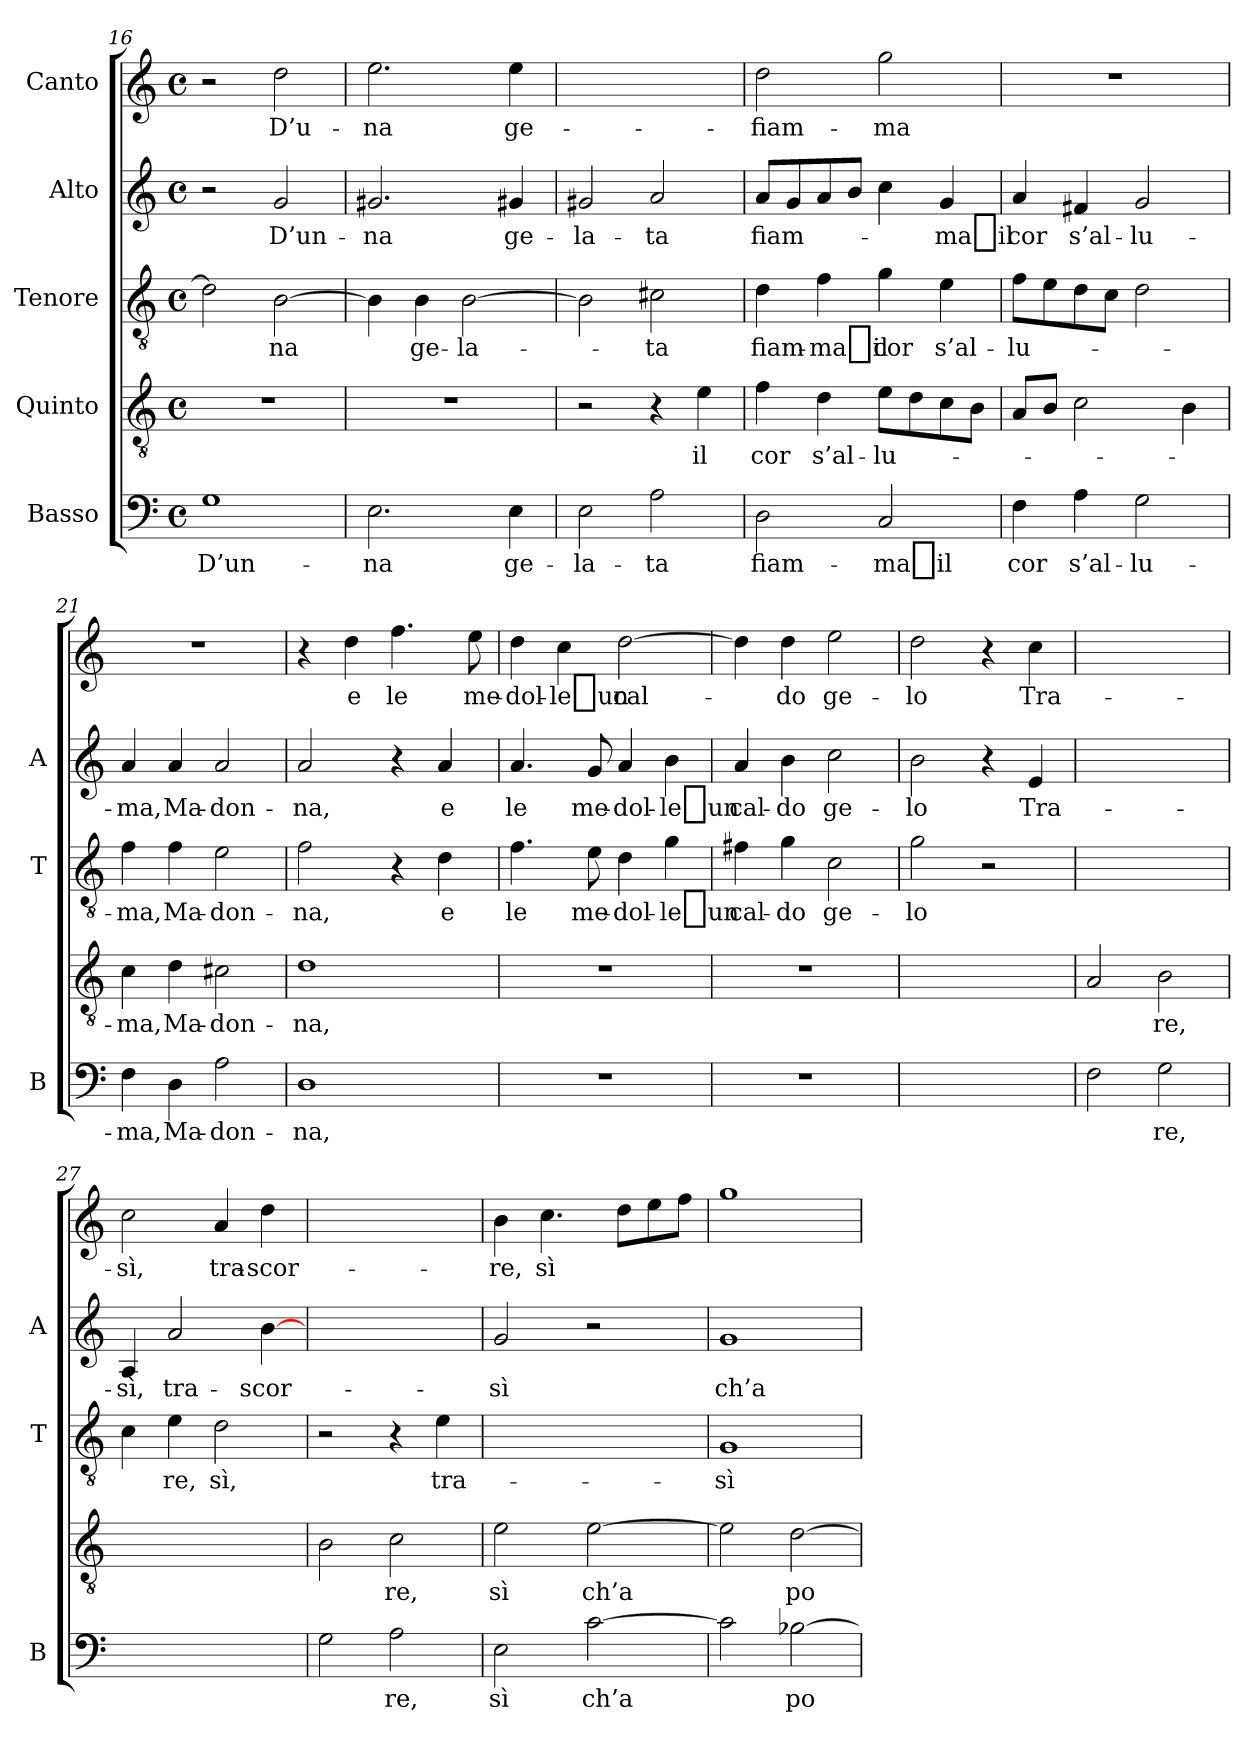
**kern	**text	**kern	**text	**kern	**text	**kern	**text	**kern	**text
*part5	*part5	*part4	*part4	*part3	*part3	*part2	*part2	*part1	*part1
*staff5	*staff5	*staff4	*staff4	*staff3	*staff3	*staff2	*staff2	*staff1	*staff1
*I"Basso	*	*I"Quinto	*	*I"Tenore	*	*I"Alto	*	*I"Canto	*
*I'B	*	*	*	*I'T	*	*I'A	*	*	*
*clefF4	*	*clefGv2	*	*clefGv2	*	*clefG2	*	*clefG2	*
*k[]	*	*k[]	*	*k[]	*	*k[]	*	*k[]	*
*C:	*	*C:	*	*C:	*	*C:	*	*C:	*
*M4/4	*	*M4/4	*	*M4/4	*	*M4/4	*	*M4/4	*
*met(c)	*	*met(c)	*	*met(c)	*	*met(c)	*	*met(c)	*
=16	=16	=16	=16	=16	=16	=16	=16	=16	=16
1G	D’un-	1r	.	2d]	.	2r	.	2r	.
.	.	.	.	[2B	-na	2g	D’un-	2dd	D’u-
=17	=17	=17	=17	=17	=17	=17	=17	=17	=17
2.E	-na	1r	.	4B]	.	2.g#X	-na	2.ee	-na
.	.	.	.	4B	ge-	.	.	.	.
.	.	.	.	[2B	la-	.	.	.	.
4E	ge-	.	.	.	.	4g#X	ge-	4ee	ge-
=18	=18	=18	=18	=18	=18	=18	=18	=18	=18
2E	la-	2r	.	2B]	.	2g#X	la-	1ryy	.
2A	-ta	4r	.	2c#X	-ta	2a	-ta	.	.
.	.	4e	-il	.	.	.	.	.	.
=19	=19	=19	=19	=19	=19	=19	=19	=19	=19
2D	fiam-	4f	-cor	4d	fiam-	8aL	fiam-	2dd	fiam-
.	.	.	.	.	.	8g	.	.	.
.	.	4d	s’al-	4f	-ma_il	8a	.	.	.
.	.	.	.	.	.	8bJ	.	.	.
2C	-ma_il	8eL	lu-	4g	-cor	4cc	.	2gg	-ma
.	.	8d	.	.	.	.	.	.	.
.	.	8c	.	4e	s’al-	4g	-ma_il	.	.
.	.	8BJ	.	.	.	.	.	.	.
=20	=20	=20	=20	=20	=20	=20	=20	=20	=20
4F	-cor	8AL	.	8fL	lu-	4a	-cor	1r	.
.	.	8BJ	.	8e	.	.	.	.	.
4A	s’al-	2c	.	8d	.	4f#X	s’al-	.	.
.	.	.	.	8cJ	.	.	.	.	.
2G	lu-	.	.	2d	.	2g	lu-	.	.
.	.	4B	.	.	.	.	.	.	.
=21	=21	=21	=21	=21	=21	=21	=21	=21	=21
4F	-ma,	4c	-ma,	4f	-ma,	4a	-ma,	1r	.
4D	Ma-	4d	Ma-	4f	Ma-	4a	Ma-	.	.
2A	don-	2c#X	don-	2e	don-	2a	don-	.	.
=22	=22	=22	=22	=22	=22	=22	=22	=22	=22
1D	-na,	1d	-na,	2f	-na,	2a	-na,	4r	.
.	.	.	.	.	.	.	.	4dd	-e
.	.	.	.	4r	.	4r	.	4.ff	-le
.	.	.	.	4d	-e	4a	-e	.	.
.	.	.	.	.	.	.	.	8ee	me-
=23	=23	=23	=23	=23	=23	=23	=23	=23	=23
1r	.	1r	.	4.f	-le	4.a	-le	4dd	dol-
.	.	.	.	.	.	.	.	4cc	-le_un
.	.	.	.	8e	me-	8g	me-	.	.
.	.	.	.	4d	dol-	4a	dol-	[2dd	cal-
.	.	.	.	4g	-le_un	4b	-le_un	.	.
=24	=24	=24	=24	=24	=24	=24	=24	=24	=24
1r	.	1r	.	4f#X	cal-	4a	cal-	4dd]	.
.	.	.	.	4g	-do	4b	-do	4dd	-do
.	.	.	.	2c	ge-	2cc	ge-	2ee	ge-
=25	=25	=25	=25	=25	=25	=25	=25	=25	=25
1ryy	.	1ryy	.	2g	-lo	2b	-lo	2dd	-lo
.	.	.	.	2r	.	4r	.	4r	.
.	.	.	.	.	.	4e	Tra-	4cc	Tra-
=26	=26	=26	=26	=26	=26	=26	=26	=26	=26
2F	.	2A	.	1ryy	.	1ryy	.	1ryy	.
2G	-re,	2B	-re,	.	.	.	.	.	.
=27	=27	=27	=27	=27	=27	=27	=27	=27	=27
1ryy	.	1ryy	.	4c	.	4A	-sì,	2cc	-sì,
.	.	.	.	4e	-re,	2a	tra-	.	.
.	.	.	.	2d	-sì,	.	.	4a	tra-
.	.	.	.	.	.	[4b	scor-	4dd	scor-
=28	=28	=28	=28	=28	=28	=28	=28	=28	=28
2G	.	2B	.	2r	.	1ryy	.	1ryy	.
2A	-re,	2c	-re,	4r	.	.	.	.	.
.	.	.	.	4e	tra-	.	.	.	.
=29	=29	=29	=29	=29	=29	=29	=29	=29	=29
2E	-sì	2e	-sì	1ryy	.	2g	-sì	4b	-re,
.	.	.	.	.	.	.	.	4.cc	-sì
[2c	-ch’a	[2e	-ch’a	.	.	2r	.	.	.
.	.	.	.	.	.	.	.	8ddL	.
.	.	.	.	.	.	.	.	8ee	.
.	.	.	.	.	.	.	.	8ffJ	.
=30	=30	=30	=30	=30	=30	=30	=30	=30	=30
2c]	.	2e]	.	1G	-sì	1g	-ch’a	1gg	.
[2B-X	po-	[2d	po-	.	.	.	.	.	.
=	=	=	=	=	=	=	=	=	=
*-	*-	*-	*-	*-	*-	*-	*-	*-	*-
